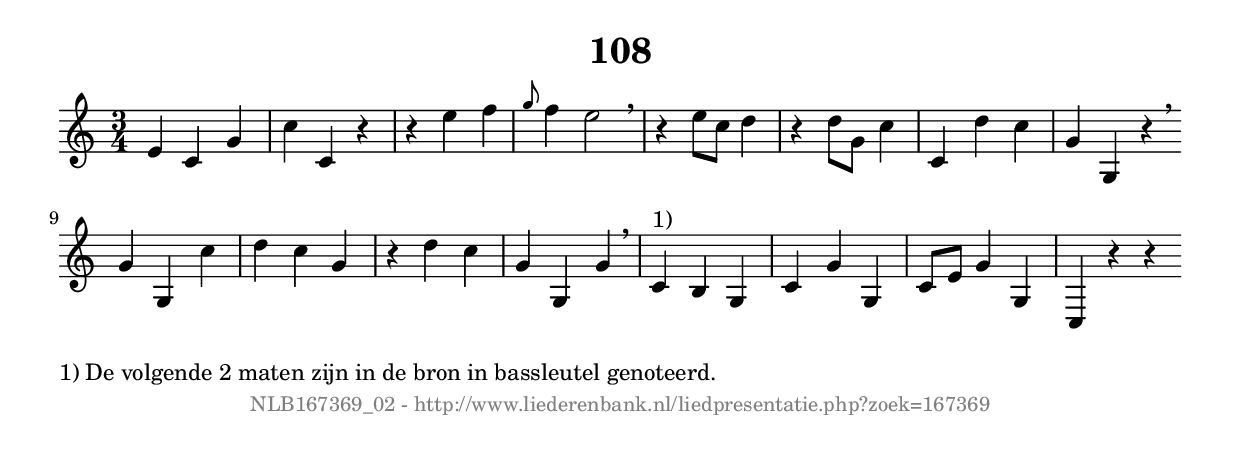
%
% produced by wce2krn 1.64 (7 June 2014)
%
\version"2.16"
#(append! paper-alist '(("long" . (cons (* 210 mm) (* 2000 mm)))))
#(set-default-paper-size "long")
sb = {\breathe}
mBreak = {\breathe }
bBreak = {\breathe }
x = {\once\override NoteHead #'style = #'cross }
gl=\glissando
itime={\override Staff.TimeSignature #'stencil = ##f }
ficta = {\once\set suggestAccidentals = ##t}
fine = {\once\override Score.RehearsalMark #'self-alignment-X = #1 \mark \markup {\italic{Fine}}}
dc = {\once\override Score.RehearsalMark #'self-alignment-X = #1 \mark \markup {\italic{D.C.}}}
dcf = {\once\override Score.RehearsalMark #'self-alignment-X = #1 \mark \markup {\italic{D.C. al Fine}}}
dcc = {\once\override Score.RehearsalMark #'self-alignment-X = #1 \mark \markup {\italic{D.C. al Coda}}}
ds = {\once\override Score.RehearsalMark #'self-alignment-X = #1 \mark \markup {\italic{D.S.}}}
dsf = {\once\override Score.RehearsalMark #'self-alignment-X = #1 \mark \markup {\italic{D.S. al Fine}}}
dsc = {\once\override Score.RehearsalMark #'self-alignment-X = #1 \mark \markup {\italic{D.S. al Coda}}}
pv = {\set Score.repeatCommands = #'((volta "1"))}
sv = {\set Score.repeatCommands = #'((volta "2"))}
tv = {\set Score.repeatCommands = #'((volta "3"))}
qv = {\set Score.repeatCommands = #'((volta "4"))}
xv = {\set Score.repeatCommands = #'((volta #f))}
\header{ tagline = ""
title = "108"
}
\score {{
\key c \major
\relative g'
{
\set melismaBusyProperties = #'()
\time 3/4
\tempo 4=120
\override Score.MetronomeMark #'transparent = ##t
\override Score.RehearsalMark #'break-visibility = #(vector #t #t #f)
e4 c g' c c, r r e' f \grace {g8} f4 e2 \sb r4 e8 c d4 r d8 g, c4 c, d'4 c g g, r \bar ":|:" \bBreak
g'4 g, c' d c g r d' c g g, g' \sb c,^"1)" b g c g' g, c8 e g4 g, c, r r \bar ":|:"
 }}
 \midi { }
 \layout {
            indent = 0.0\cm
}
}
\markup { \wordwrap-string #" 
1) De volgende 2 maten zijn in de bron in bassleutel genoteerd.
"}
\markup { \vspace #0 } \markup { \with-color #grey \fill-line { \center-column { \smaller "NLB167369_02 - http://www.liederenbank.nl/liedpresentatie.php?zoek=167369" } } }
